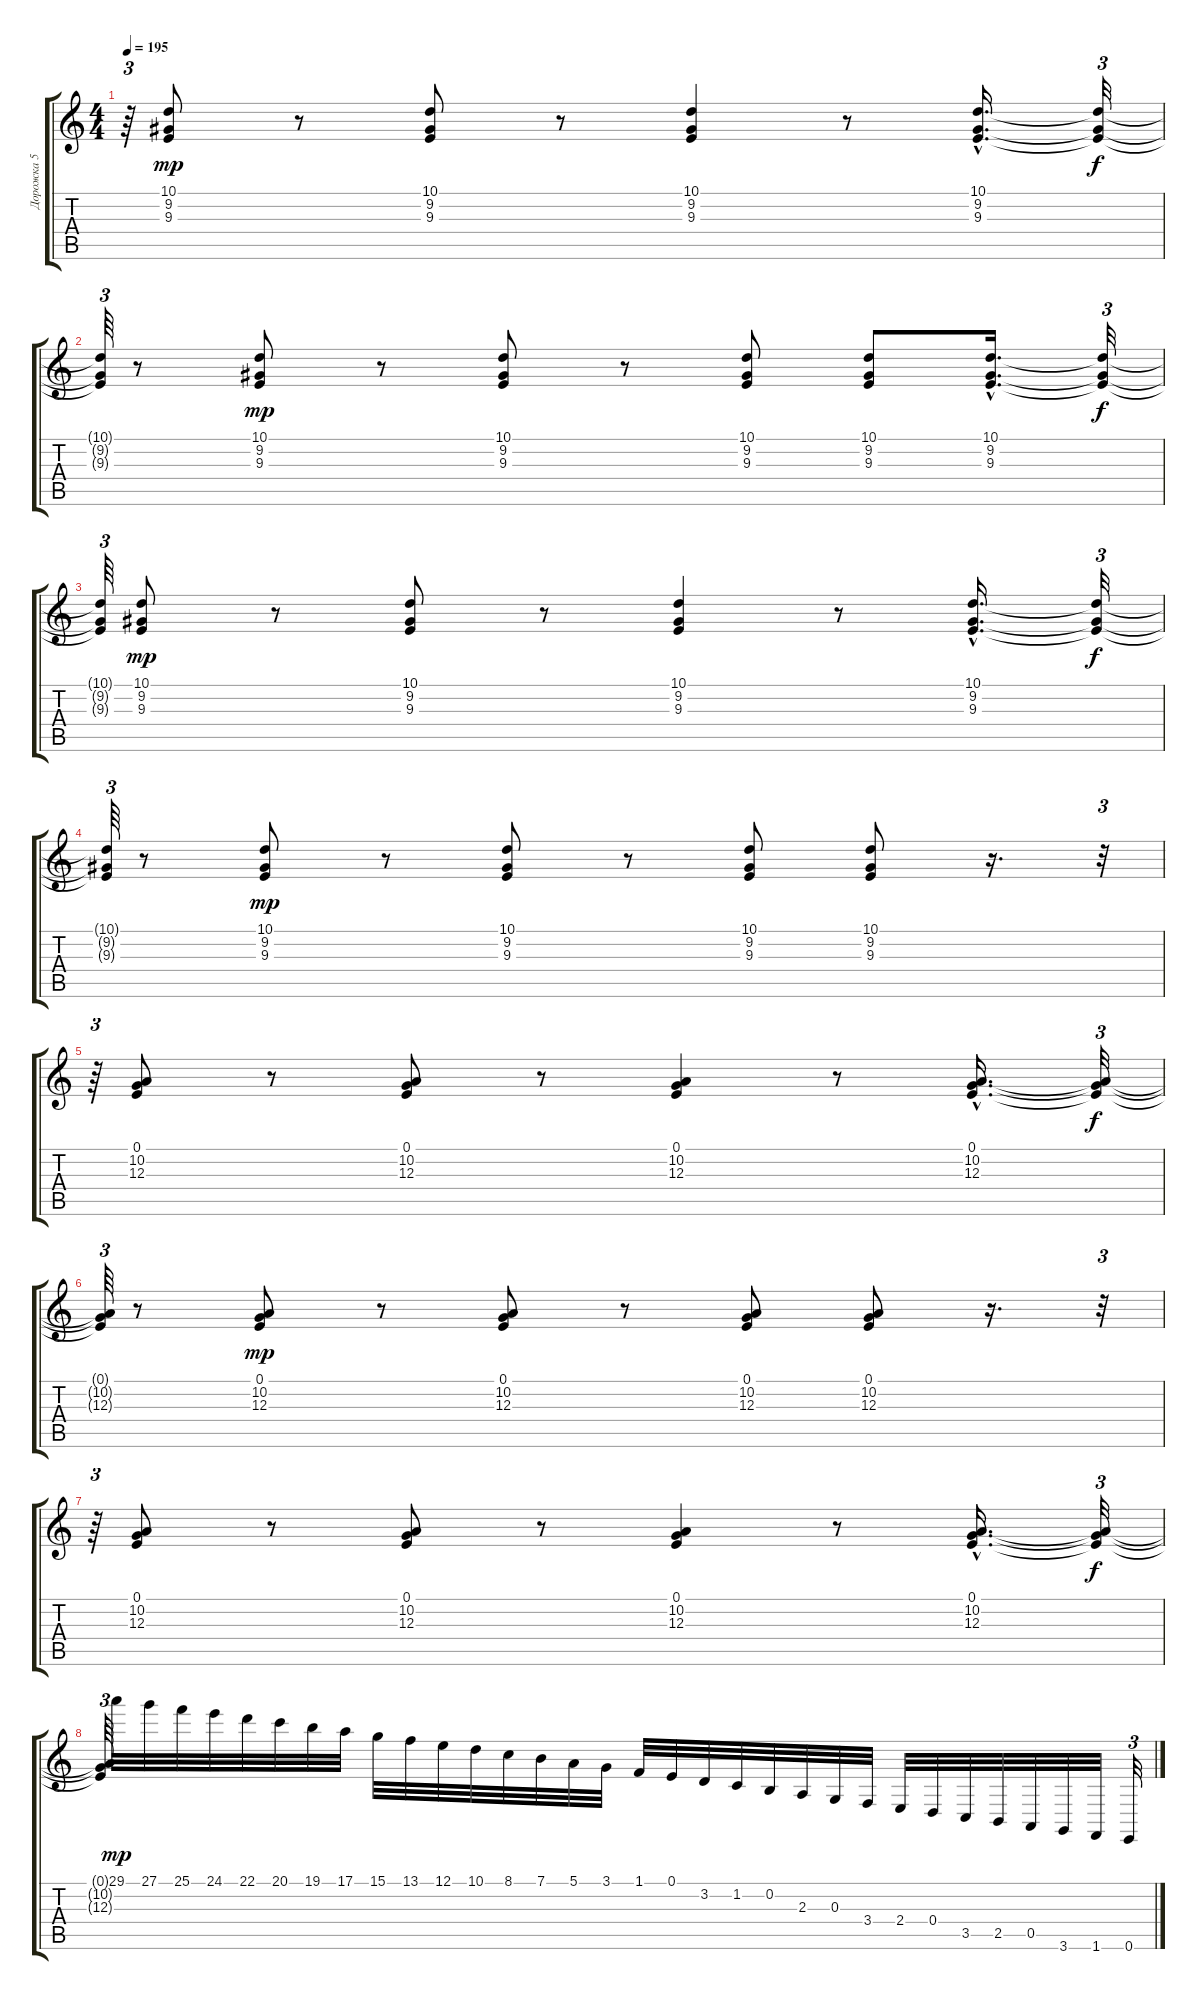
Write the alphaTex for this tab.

\track ("Дорожка 5" "Дорожка 5") {instrument acousticgrandpiano}
\staff {score tabs}
\tuning (E4 B3 G3 D3 A2 E2) {hide}
\ts (4 4)
\tempo 195
\clef g2
\ks c
r.64{tu (3 2) dy mp} (10.1 9.2 9.3).8 r.8 (10.1 9.2 9.3).8 r.8 (10.1 9.2 9.3).4 r.8 (10.1{hac} 9.2{hac} 9.3{hac}).16{d} (10.1{t} 9.2{t} 9.3{t}).32{tu (3 2) dy f} |
(10.1{t} 9.2{t} 9.3{t}).64{tu (3 2)} r.8 (10.1 9.2 9.3).8{dy mp} r.8 (10.1 9.2 9.3).8 r.8 (10.1 9.2 9.3).8 (10.1 9.2 9.3).8 (10.1{hac} 9.2{hac} 9.3{hac}).16{d} (10.1{t} 9.2{t} 9.3{t}).32{tu (3 2) dy f} |
(10.1{t} 9.2{t} 9.3{t}).64{tu (3 2)} (10.1 9.2 9.3).8{dy mp} r.8 (10.1 9.2 9.3).8 r.8 (10.1 9.2 9.3).4 r.8 (10.1{hac} 9.2{hac} 9.3{hac}).16{d} (10.1{t} 9.2{t} 9.3{t}).32{tu (3 2) dy f} |
(10.1{t} 9.2{t} 9.3{t}).64{tu (3 2)} r.8 (10.1 9.2 9.3).8{dy mp} r.8 (10.1 9.2 9.3).8 r.8 (10.1 9.2 9.3).8 (10.1 9.2 9.3).8 r.16{d} r.32{tu (3 2)} |
r.64{tu (3 2)} (0.1 10.2 12.3).8 r.8 (0.1 10.2 12.3).8 r.8 (0.1 10.2 12.3).4 r.8 (0.1{hac} 10.2{hac} 12.3{hac}).16{d} (0.1{t} 10.2{t} 12.3{t}).32{tu (3 2) dy f} |
(0.1{t} 10.2{t} 12.3{t}).64{tu (3 2)} r.8 (0.1 10.2 12.3).8{dy mp} r.8 (0.1 10.2 12.3).8 r.8 (0.1 10.2 12.3).8 (0.1 10.2 12.3).8 r.16{d} r.32{tu (3 2)} |
r.64{tu (3 2)} (0.1 10.2 12.3).8 r.8 (0.1 10.2 12.3).8 r.8 (0.1 10.2 12.3).4 r.8 (0.1{hac} 10.2{hac} 12.3{hac}).16{d} (0.1{t} 10.2{t} 12.3{t}).32{tu (3 2) dy f} |
(0.1{t} 10.2{t} 12.3{t}).64{tu (3 2)} 29.1.32{dy mp} 27.1.32 25.1.32 24.1.32 22.1.32 20.1.32 19.1.32 17.1.32 15.1.32 13.1.32 12.1.32 10.1.32 8.1.32 7.1.32 5.1.32 3.1.32 1.1.32 0.1.32 3.2.32 1.2.32 0.2.32 2.3.32 0.3.32 3.4.32 2.4.32 0.4.32 3.5.32 2.5.32 0.5.32 3.6.32 1.6.32 0.6.32{tu (3 2)}
